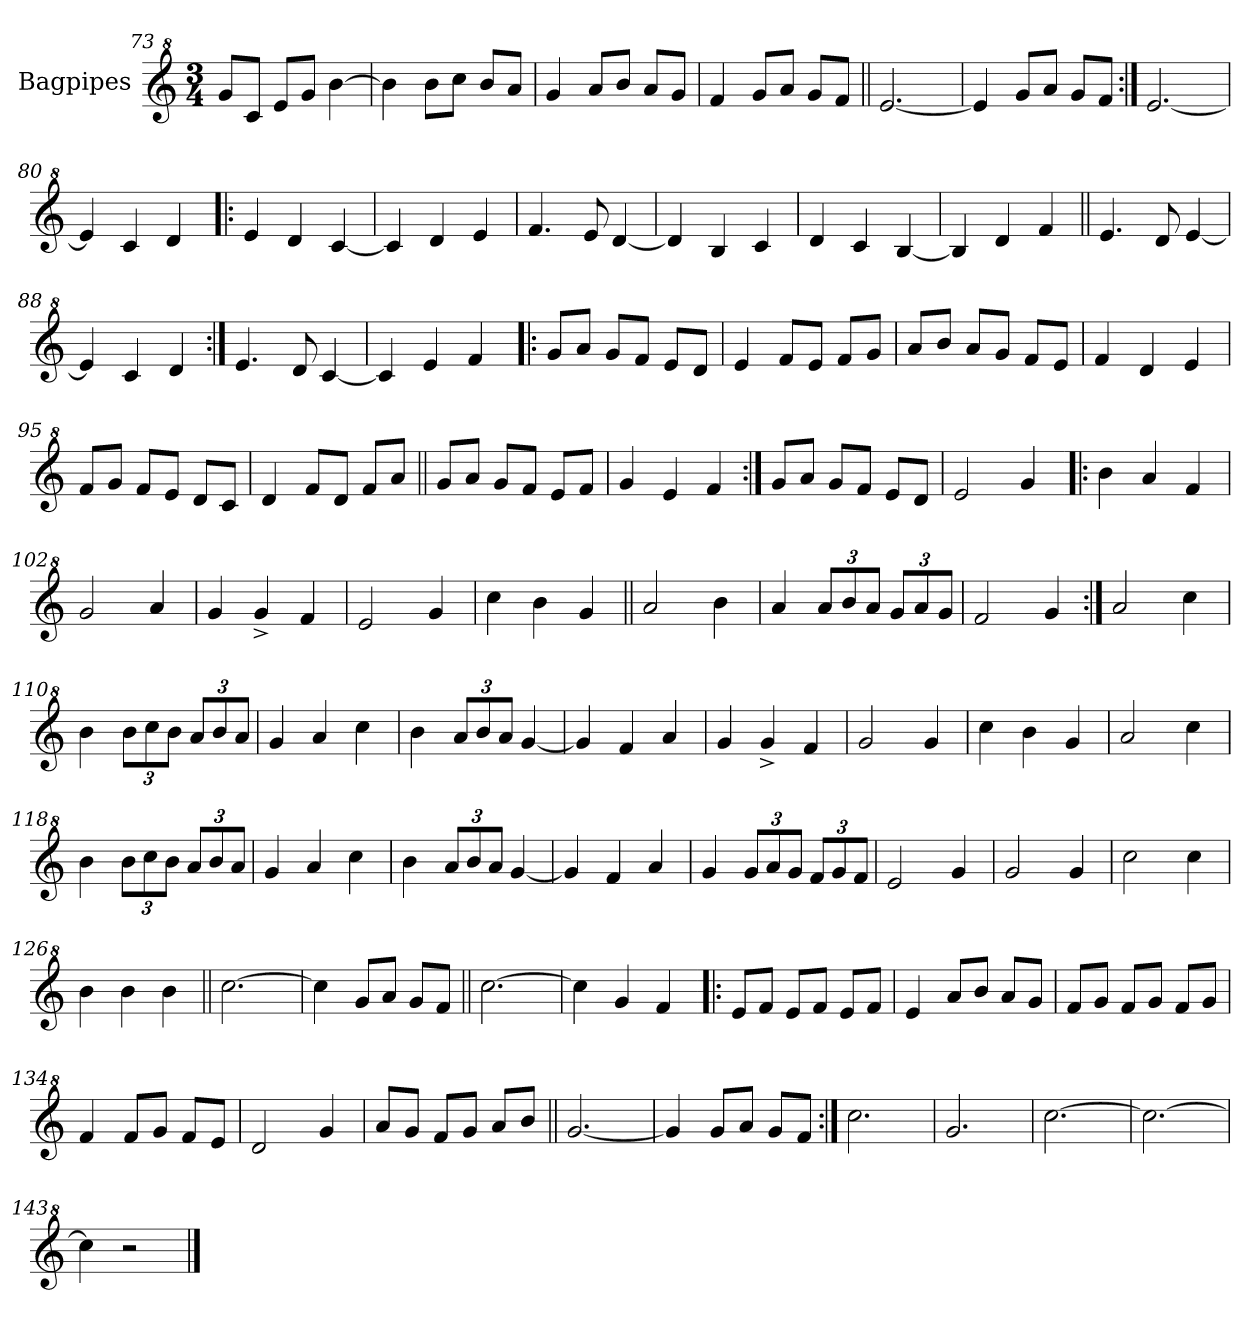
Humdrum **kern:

**kern
*part1
*staff1
*I"Bagpipes
*I'Bag
*clefG^2
*k[]
*C:
*M3/4
=73
8gg/L
8cc/J
8ee/L
8gg/J
[4bb\
=74
4bb\]
8bb\L
8ccc\J
8bb/L
8aa/J
=75
4gg/
8aa/L
8bb/J
8aa/L
8gg/J
=76
4ff/
8gg/L
8aa/J
8gg/L
8ff/J
=77||
[2.ee/
=78
4ee/]
8gg/L
8aa/J
8gg/L
8ff/J
!!LO:PB:g=z
=79:|!
[2.ee/
=80
4ee/]
4cc/
4dd/
=81!|:
4ee/
4dd/
[4cc/
=82
4cc/]
4dd/
4ee/
=83
4.ff/
8ee/
[4dd/
=84
4dd/]
4b/
4cc/
=85
4dd/
4cc/
[4b/
=86
4b/]
4dd/
4ff/
=87||
4.ee/
8dd/
[4ee/
=88
4ee/]
4cc/
4dd/
=89:|!
4.ee/
8dd/
[4cc/
!!LO:LB:g=z
=90
4cc/]
4ee/
4ff/
=91!|:
8gg/L
8aa/J
8gg/L
8ff/J
8ee/L
8dd/J
=92
4ee/
8ff/L
8ee/J
8ff/L
8gg/J
=93
8aa/L
8bb/J
8aa/L
8gg/J
8ff/L
8ee/J
=94
4ff/
4dd/
4ee/
=95
8ff/L
8gg/J
8ff/L
8ee/J
8dd/L
8cc/J
=96
4dd/
8ff/L
8dd/J
8ff/L
8aa/J
!!LO:LB:g=z
=97||
8gg/L
8aa/J
8gg/L
8ff/J
8ee/L
8ff/J
=98
4gg/
4ee/
4ff/
=99:|!
8gg/L
8aa/J
8gg/L
8ff/J
8ee/L
8dd/J
=100
2ee/
4gg/
=101!|:
4bb\
4aa/
4ff/
=102
2gg/
4aa/
=103
4gg/
4gg^/
4ff/
=104
2ee/
4gg/
=105
4ccc\
4bb\
4gg/
=106||
2aa/
4bb\
!!LO:LB:g=z
=107
4aa/
*Xbrackettup
12aa/L
12bb/
12aa/J
12gg/L
12aa/
12gg/J
=108
2ff/
4gg/
=109:|!
2aa/
4ccc\
=110
4bb\
12bb\L
12ccc\
12bb\J
12aa/L
12bb/
12aa/J
=111
4gg/
4aa/
4ccc\
=112
4bb\
12aa/L
12bb/
12aa/J
[4gg/
=113
4gg/]
4ff/
4aa/
=114
4gg/
4gg^/
4ff/
=115
2gg/
4gg/
!!LO:LB:g=z
=116
4ccc\
4bb\
4gg/
=117
2aa/
4ccc\
=118
4bb\
12bb\L
12ccc\
12bb\J
12aa/L
12bb/
12aa/J
=119
4gg/
4aa/
4ccc\
=120
4bb\
12aa/L
12bb/
12aa/J
[4gg/
=121
4gg/]
4ff/
4aa/
=122
4gg/
12gg/L
12aa/
12gg/J
12ff/L
12gg/
12ff/J
=123
2ee/
4gg/
=124
2gg/
4gg/
!!LO:LB:g=z
=125
2ccc\
4ccc\
=126
4bb\
4bb\
4bb\
=127||
[2.ccc\
=128
4ccc\]
8gg/L
8aa/J
8gg/L
8ff/J
=129||
[2.ccc\
=130
4ccc\]
4gg/
4ff/
=131!|:
8ee/L
8ff/J
8ee/L
8ff/J
8ee/L
8ff/J
=132
4ee/
8aa/L
8bb/J
8aa/L
8gg/J
=133
8ff/L
8gg/J
8ff/L
8gg/J
8ff/L
8gg/J
!!LO:LB:g=z
=134
4ff/
8ff/L
8gg/J
8ff/L
8ee/J
=135
2dd/
4gg/
=136
8aa/L
8gg/J
8ff/L
8gg/J
8aa/L
8bb/J
=137||
[2.gg/
=138
4gg/]
8gg/L
8aa/J
8gg/L
8ff/J
=139:|!
2.ccc\
=140
2.gg/
=141
[2.ccc\
=142
2.ccc\_
=143
4ccc\]
2r
==
*-
